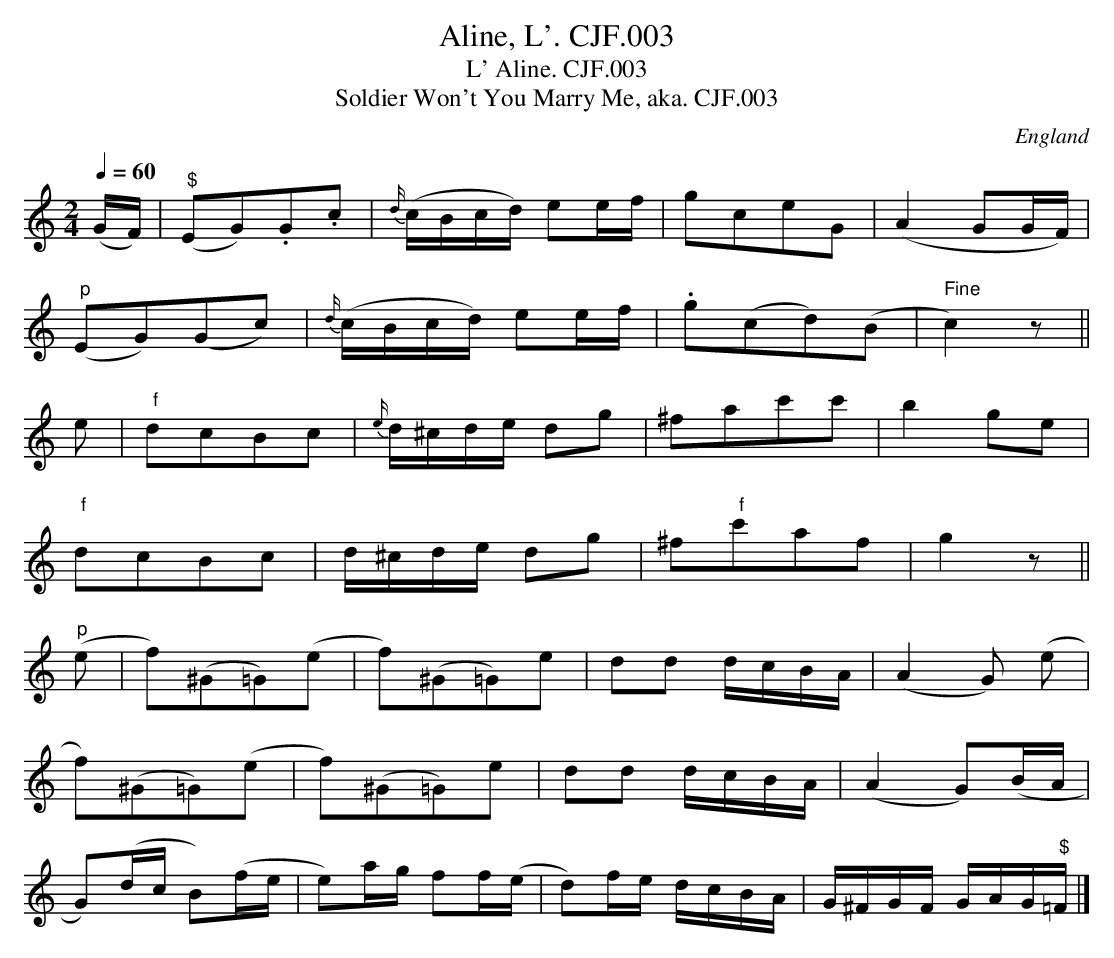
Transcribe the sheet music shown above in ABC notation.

X:1
T:Aline, L'. CJF.003
T:L' Aline. CJF.003
T:Soldier Won't You Marry Me, aka. CJF.003
O:England
M:2/4
L:1/8
Q:1/4=60
K:C major
(G/F/)|" $"\
(EG).G.c|{d/}(c/B/c/d/) ee/f/|gceG|(A2GG/F/)|!
" p"(EG)(Gc)|\{d/}(c/B/c/d/) ee/f/|.g(cd)(B|" Fine"c2)z||!
e|" f"dcBc|{e/}d/^c/d/e/ dg|^fac'c'|b2ge|!
" f"dcBc|d/^c/d/e/ dg|^f" f"c'af|g2z||!
"p"(e|f)(^G=G)(e|f)(^G=G)e|dd d/c/B/A/|(A2G) (e|!
f)(^G=G)(e|f)(^G=G)e|dd d/c/B/A/|(A2G)(B/A/|!
G)(d/c/ B)(f/e/|e)a/g/ ff/(e/|\
d)f/e/ d/c/B/A/|G/^F/G/F/ G/A/G/" $"=F/|]
